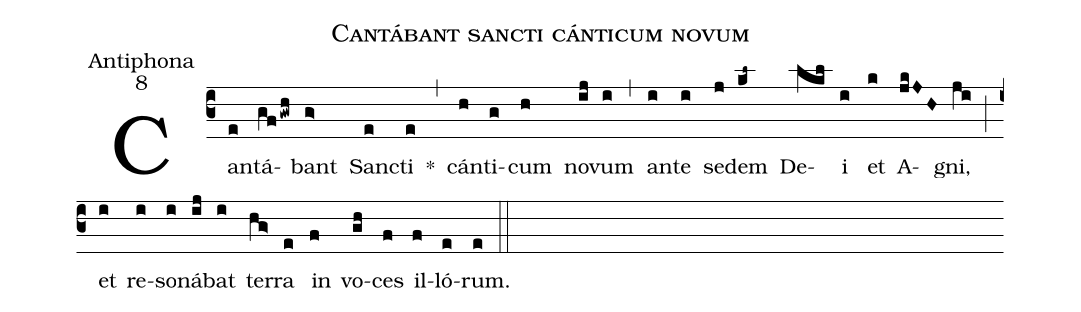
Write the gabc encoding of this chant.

name:Cantábant sancti cánticum novum;
office-part:Antiphona;
mode:8;
%%
(c3) Can(e)tá(gfgwh)bant(g>) San(e)cti(e) *(,) cán(h)ti(g)cum(h) no(ij)vum(i) (,) an(i)te(i) se(j)dem(kl~) De(lkl)i(i) et(k) A(jkJH)gni,(ji) (;) et(i) re(i)so(i)ná(ij)bat(i) ter(hg>)ra(e) in(f) vo(gh)ces(f) il(f)ló(e)rum.(e) (::)
